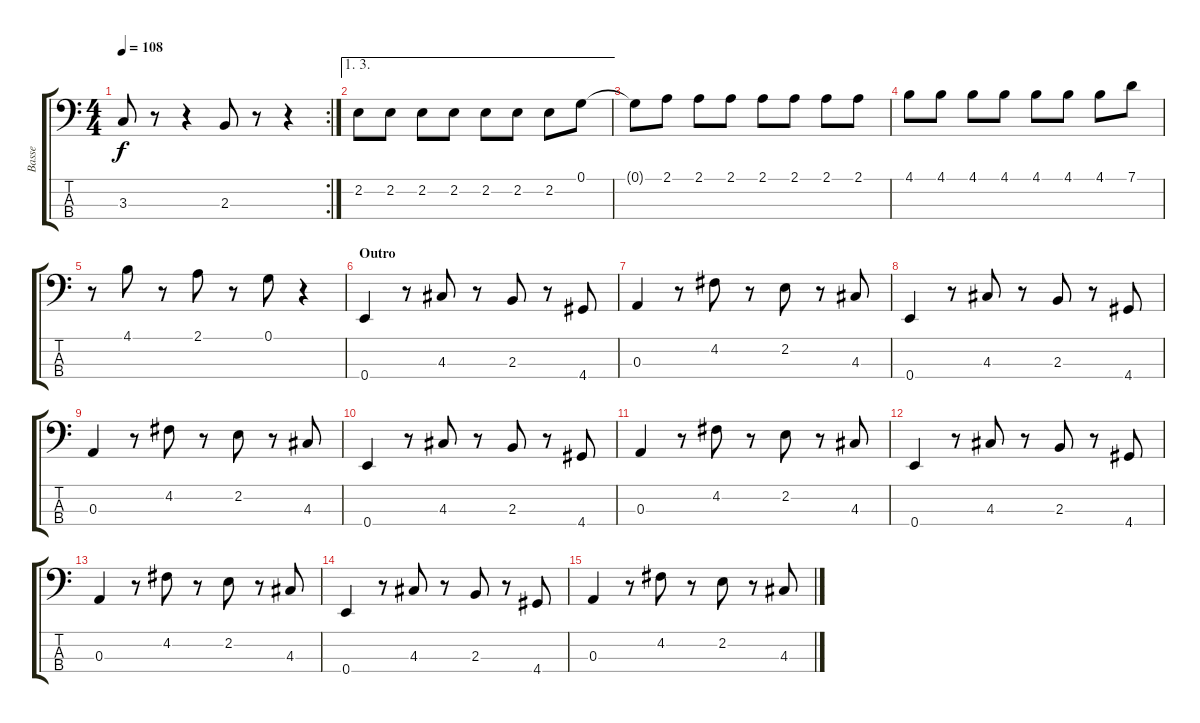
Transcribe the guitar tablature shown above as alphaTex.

\track ("Basse" "Basse") {instrument electricbassfinger}
\staff {score tabs}
\tuning (G2 D2 A1 E1) {hide}
\rc 2
\ts (4 4)
\tempo 108
\clef f4
\ks c
3.3.8{dy f} r.8 r.4 2.3.8 r.8 r.4 |
\ae (1 3)
2.2.8 2.2.8 2.2.8 2.2.8 2.2.8 2.2.8 2.2.8 0.1.8 |
0.1{t}.8 2.1.8 2.1.8 2.1.8 2.1.8 2.1.8 2.1.8 2.1.8 |
4.1.8 4.1.8 4.1.8 4.1.8 4.1.8 4.1.8 4.1.8 7.1.8 |
r.8 4.1.8 r.8 2.1.8 r.8 0.1.8 r.4 |
\section ("" "Outro")
0.4.4 r.8 4.3.8 r.8 2.3.8 r.8 4.4.8 |
0.3.4 r.8 4.2.8 r.8 2.2.8 r.8 4.3.8 |
0.4.4 r.8 4.3.8 r.8 2.3.8 r.8 4.4.8 |
0.3.4 r.8 4.2.8 r.8 2.2.8 r.8 4.3.8 |
0.4.4 r.8 4.3.8 r.8 2.3.8 r.8 4.4.8 |
0.3.4 r.8 4.2.8 r.8 2.2.8 r.8 4.3.8 |
0.4.4 r.8 4.3.8 r.8 2.3.8 r.8 4.4.8 |
0.3.4 r.8 4.2.8 r.8 2.2.8 r.8 4.3.8 |
0.4.4 r.8 4.3.8 r.8 2.3.8 r.8 4.4.8 |
0.3.4 r.8 4.2.8 r.8 2.2.8 r.8 4.3.8
